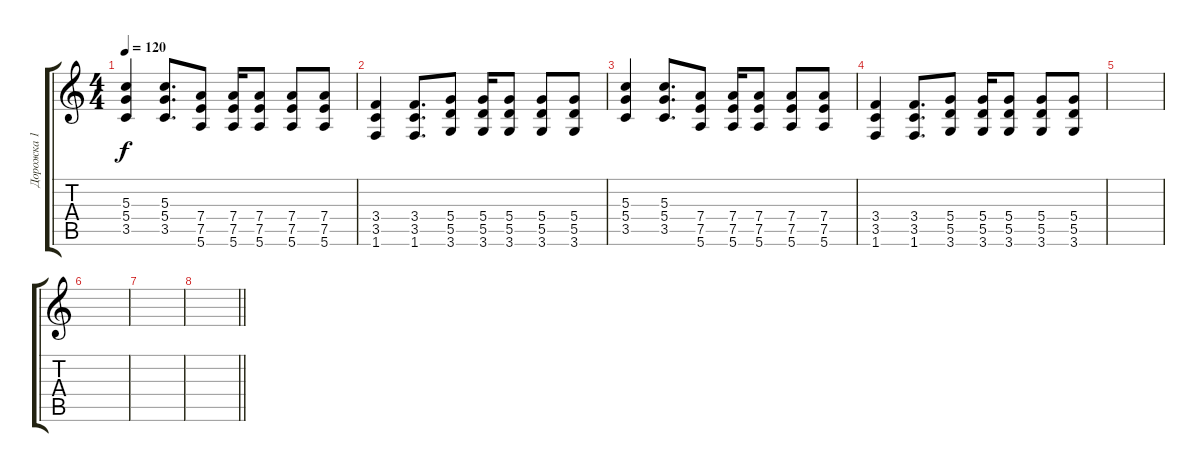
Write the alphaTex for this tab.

\track ("Дорожка 1" "Дорожка 1") {instrument distortionguitar}
\staff {score tabs}
\tuning (E4 B3 G3 D3 A2 E2) {hide}
\ts (4 4)
\tempo 120
\clef g2
\ks c
(5.3 5.4 3.5).4{dy f} (5.3 5.4 3.5).8{d} (7.4 7.5 5.6).8 (7.4 7.5 5.6).16 (7.4 7.5 5.6).8 (7.4 7.5 5.6).8 (7.4 7.5 5.6).8 |
(3.4 3.5 1.6).4 (3.4 3.5 1.6).8{d} (5.4 5.5 3.6).8 (5.4 5.5 3.6).16 (5.4 5.5 3.6).8 (5.4 5.5 3.6).8 (5.4 5.5 3.6).8 |
(5.3 5.4 3.5).4 (5.3 5.4 3.5).8{d} (7.4 7.5 5.6).8 (7.4 7.5 5.6).16 (7.4 7.5 5.6).8 (7.4 7.5 5.6).8 (7.4 7.5 5.6).8 |
(3.4 3.5 1.6).4 (3.4 3.5 1.6).8{d} (5.4 5.5 3.6).8 (5.4 5.5 3.6).16 (5.4 5.5 3.6).8 (5.4 5.5 3.6).8 (5.4 5.5 3.6).8 |
|
|
|
\barLineRight lightlight
